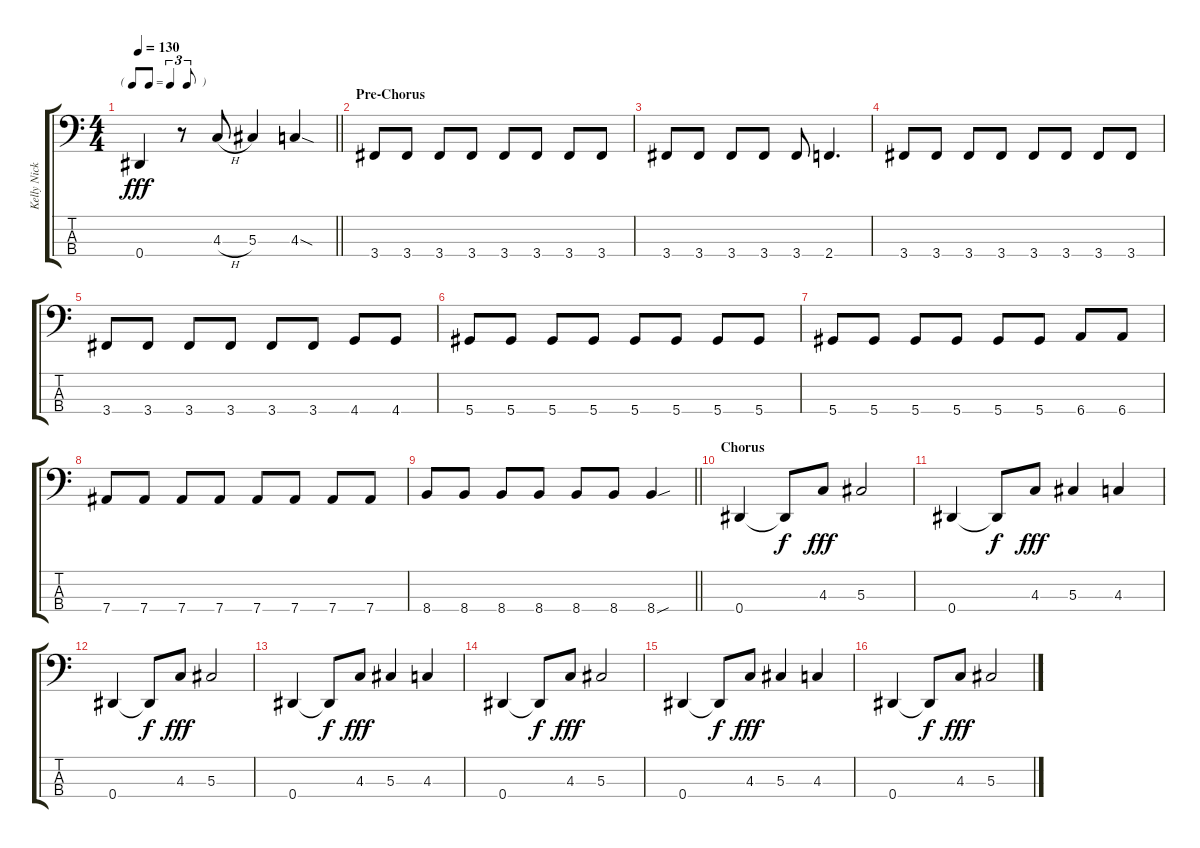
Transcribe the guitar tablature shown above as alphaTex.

\track ("Kelly Nickels - Bass" "Kelly Nick") {instrument electricbasspick}
\staff {score tabs}
\tuning (Gb2 Db2 Ab1 Eb1) {hide}
\ts (4 4)
\tf triplet8th
\tempo 130
\clef f4
\barLineRight lightlight
\ks c
0.4.4{dy fff} r.8 4.3{h}.8 5.3.4 4.3{sod}.4 |
\section ("" "Pre-Chorus")
3.4.8 3.4.8 3.4.8 3.4.8 3.4.8 3.4.8 3.4.8 3.4.8 |
3.4.8 3.4.8 3.4.8 3.4.8 3.4.8 2.4.4{d} |
3.4.8 3.4.8 3.4.8 3.4.8 3.4.8 3.4.8 3.4.8 3.4.8 |
3.4.8 3.4.8 3.4.8 3.4.8 3.4.8 3.4.8 4.4.8 4.4.8 |
5.4.8 5.4.8 5.4.8 5.4.8 5.4.8 5.4.8 5.4.8 5.4.8 |
5.4.8 5.4.8 5.4.8 5.4.8 5.4.8 5.4.8 6.4.8 6.4.8 |
7.4.8 7.4.8 7.4.8 7.4.8 7.4.8 7.4.8 7.4.8 7.4.8 |
\barLineRight lightlight
8.4.8 8.4.8 8.4.8 8.4.8 8.4.8 8.4.8 8.4{sou}.4 |
\section ("" "Chorus")
0.4.4 0.4{t}.8{dy f} 4.3.8{dy fff} 5.3.2 |
0.4.4 0.4{t}.8{dy f} 4.3.8{dy fff} 5.3.4 4.3.4 |
0.4.4 0.4{t}.8{dy f} 4.3.8{dy fff} 5.3.2 |
0.4.4 0.4{t}.8{dy f} 4.3.8{dy fff} 5.3.4 4.3.4 |
0.4.4 0.4{t}.8{dy f} 4.3.8{dy fff} 5.3.2 |
0.4.4 0.4{t}.8{dy f} 4.3.8{dy fff} 5.3.4 4.3.4 |
0.4.4 0.4{t}.8{dy f} 4.3.8{dy fff} 5.3.2
